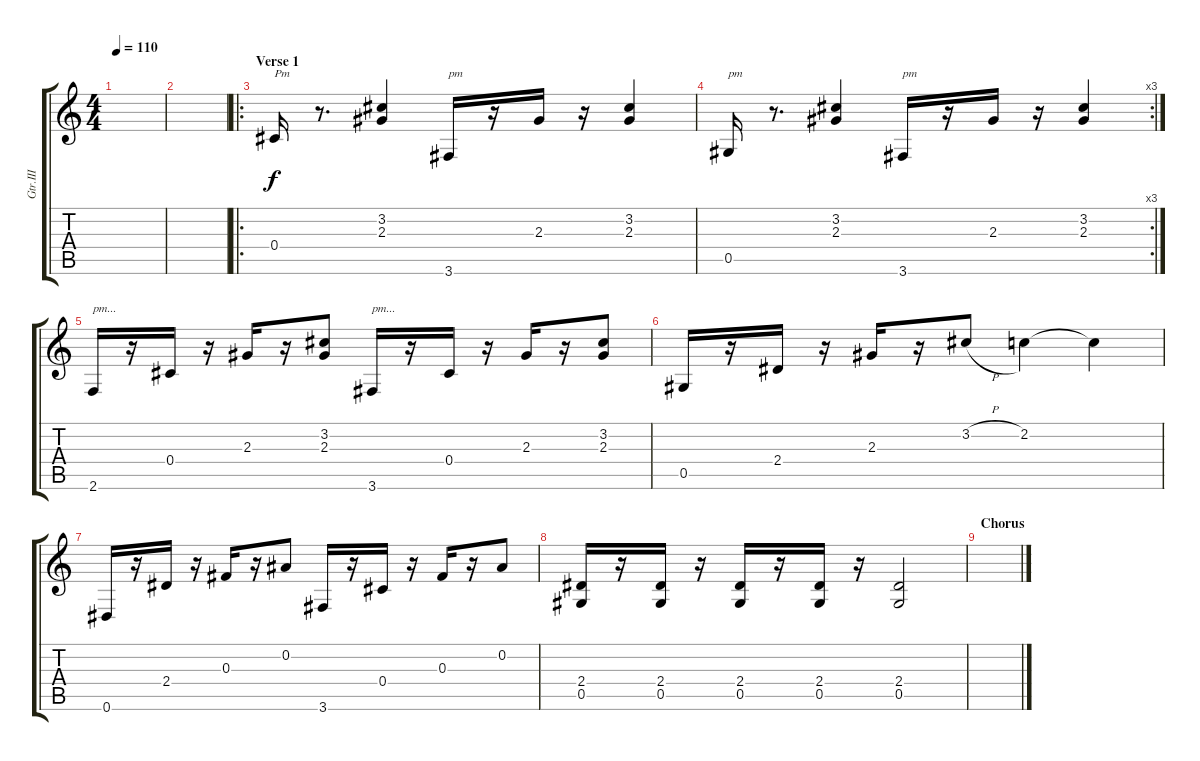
\track ("Gtr.III" "Gtr.III") {instrument distortionguitar}
\staff {score tabs}
\tuning (Eb4 Bb3 Gb3 Db3 Ab2 Eb2) {hide}
\ts (4 4)
\tempo 110
\clef g2
\ks c
|
|
\ro
\section ("" "Verse 1")
0.4.16{txt "Pm" volume 10} r.8{d} (3.2 2.3).4 3.6.16{txt "pm" volume 10} r.16 2.3.16 r.16 (3.2 2.3).4{volume 16} |
\rc 3
0.5.16{txt "pm" volume 10} r.8{d} (3.2 2.3).4{volume 16} 3.6.16{txt "pm" volume 10} r.16 2.3.16 r.16 (3.2 2.3).4{volume 16} |
2.6.16{txt "pm..." volume 10} r.16 0.4.16 r.16 2.3.16 r.16 (3.2 2.3).8{volume 14} 3.6.16{txt "pm..." volume 10} r.16 0.4.16 r.16 2.3.16 r.16 (3.2 2.3).8{volume 14} |
0.5.16{volume 10} r.16 2.4.16 r.16 2.3.16 r.16 3.2{h}.8{volume 14} 2.2.4 2.2{t}.4 |
0.6.16{volume 10} r.16 2.4.16 r.16 0.3.16 r.16 0.2.8{volume 14} 3.6.16{volume 10} r.16 0.4.16 r.16 0.3.16 r.16 0.2.8{volume 14} |
(2.4 0.5).16 r.16 (2.4 0.5).16 r.16 (2.4 0.5).16 r.16 (2.4 0.5).16 r.16 (2.4 0.5).2 |
\section ("" "Chorus")
